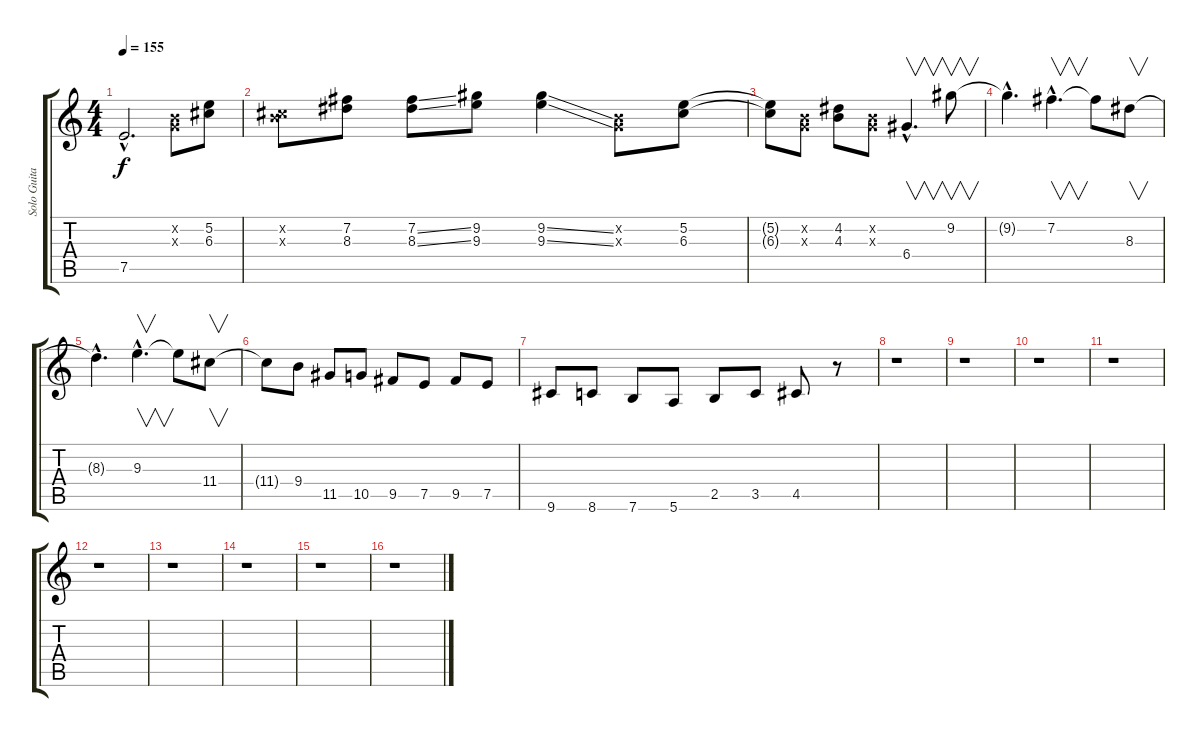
\track ("Solo Guitar" "Solo Guita") {instrument overdrivenguitar}
\staff {score tabs}
\tuning (E4 B3 G3 D3 A2 E2) {hide}
\ts (4 4)
\tempo 155
\clef g2
\ks c
7.5{hac t}.2{d dy f} (0.2{x} 0.3{x}).8 (5.2 6.3).8 |
(0.2{x} 6.3{x}).8 (7.2 8.3).8 (7.2{ss} 8.3{ss}).8 (9.2 9.3).8 (9.2{ss} 9.3{ss}).4 (0.2{x} 0.3{x}).8 (5.2 6.3).8 |
(5.2{t} 6.3{t}).8 (0.2{x} 0.3{x}).8 (4.2 4.3).8 (0.2{x} 0.3{x}).8 6.4{hac}.4{v d} 9.2.8{v} |
9.2{hac t}.4{d} 7.2{hac}.4{v d} 7.2{t}.8 8.3.8{v} |
8.3{hac t}.4{d} 9.3{hac}.4{v d} 9.3{t}.8 11.4.8{v} |
11.4{t}.8 9.4.8 11.5.8 10.5.8 9.5.8 7.5.8 9.5.8 7.5.8 |
9.6.8 8.6.8 7.6.8 5.6.8 2.5.8 3.5.8 4.5.8 r.8 |
r.1 |
r.1 |
r.1 |
r.1 |
r.1 |
r.1 |
r.1 |
r.1 |
r.1
